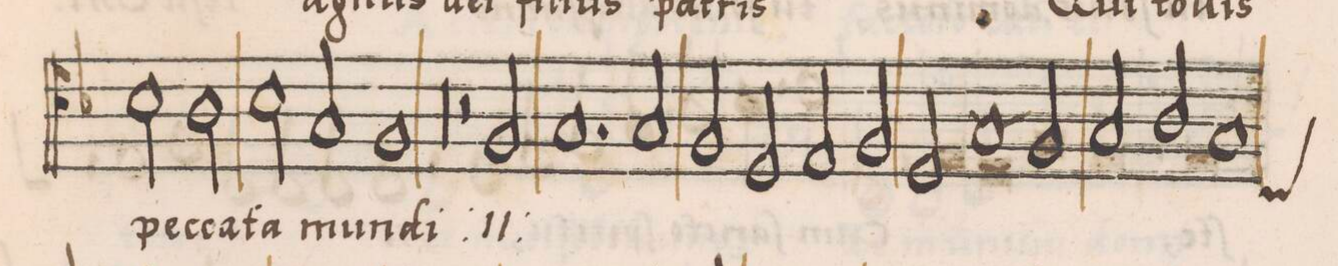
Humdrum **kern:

**kern	**text
*I"TENOR	*
*clefC4	*
*k[b-]	*
*met(C|)	*
*M2/1	*
2B-\	pec-
2A\	-ca-
2B-\	-ta
2G/	mun-
=57	=57
1F	-di
1r	.
=58	=58
0r	.
=59	=59
1r	.
2r	.
*	*ij
2F/	Qui
=60	=60
1.G	tol-
2G/	-lis
=61	=61
2F/	pec-
2D/	-ca-
2E/	.
2F/	.
=62	=62
2D/	-ta
1A	mun-
2F/	.
=63	=63
2G/	.
2A/	.
*custos:C	*
1G	.
=64	=64
*-	*-
